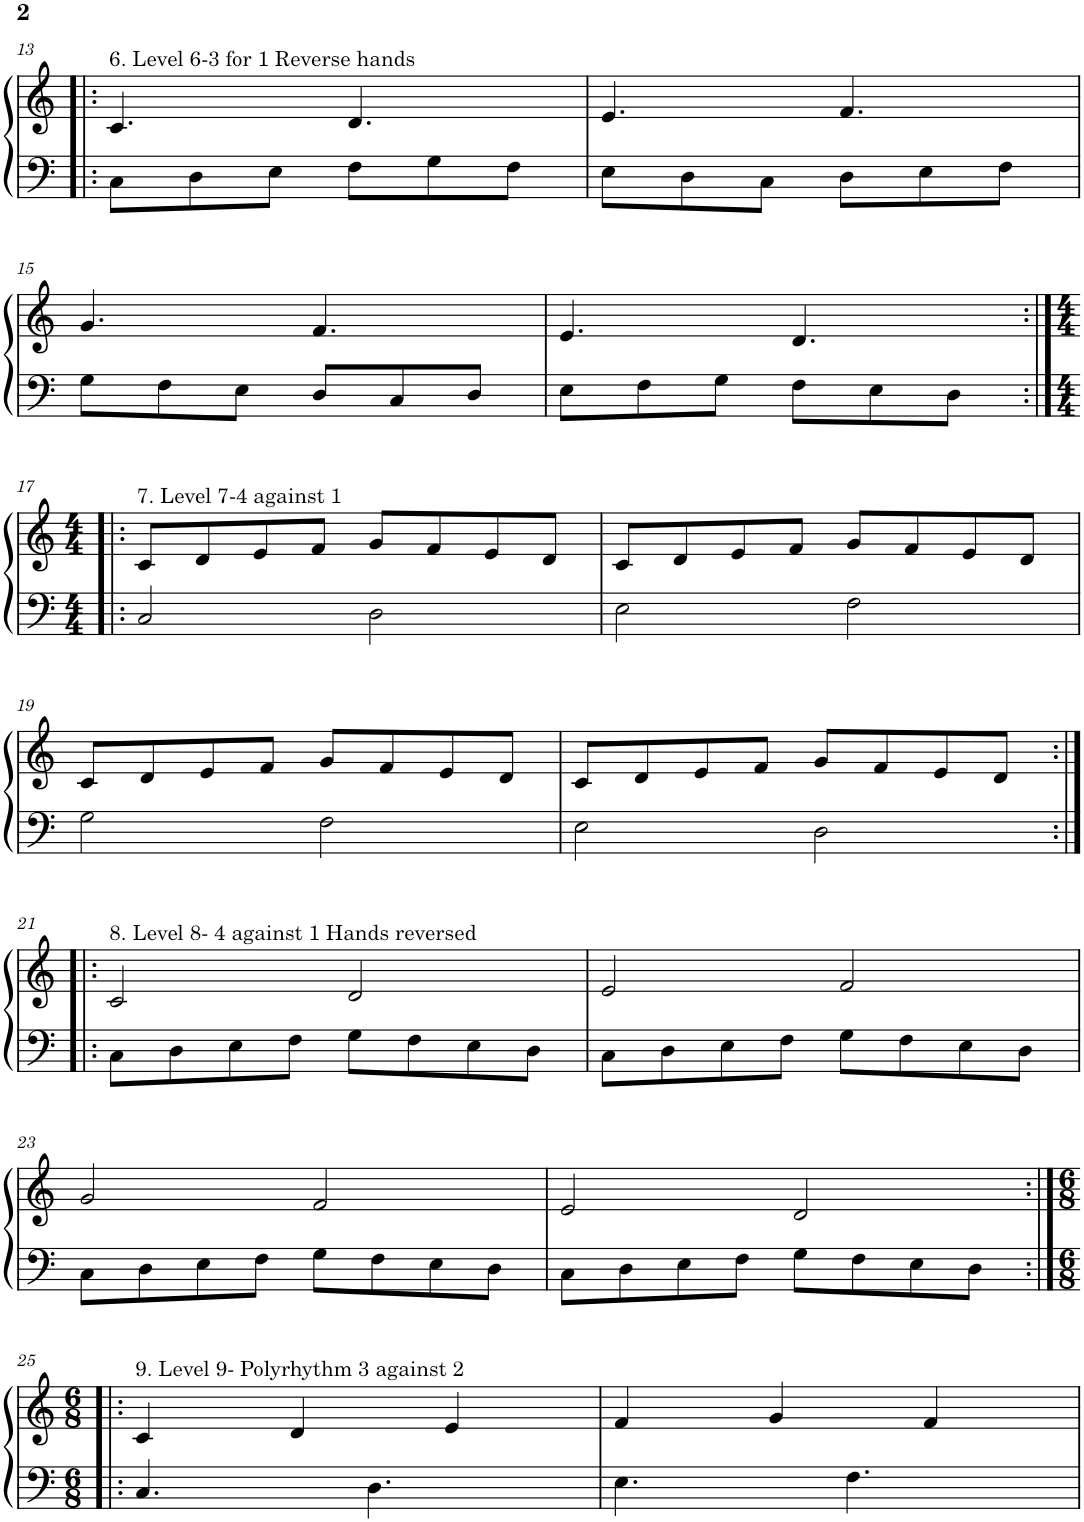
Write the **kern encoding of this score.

**kern	**kern
*part1	*part1
*staff2	*staff1
*I"Piano	*
*I'Pno.	*
!!LO:PB:g=z
*clefF4	*clefG2
*k[]	*k[]
*M6/8	*M6/8
=13!|:	=13!|:
!	!LO:TX:a:t=6. Level 6-3 for 1 Reverse hands
8C\L	4.c/
8D\	.
8E\J	.
8F\L	4.d/
8G\	.
8F\J	.
=14	=14
8E\L	4.e/
8D\	.
8C\J	.
8D\L	4.f/
8E\	.
8F\J	.
!!LO:LB:g=z
=15	=15
8G\L	4.g/
8F\	.
8E\J	.
8D/L	4.f/
8C/	.
8D/J	.
=16	=16
8E\L	4.e/
8F\	.
8G\J	.
8F\L	4.d/
8E\	.
8D\J	.
!!LO:LB:g=z
=17:|!|:	=17:|!|:
*M4/4	*M4/4
!	!LO:TX:a:t=7. Level 7-4 against 1
2C/	8c/L
.	8d/
.	8e/
.	8f/J
2D\	8g/L
.	8f/
.	8e/
.	8d/J
=18	=18
2E\	8c/L
.	8d/
.	8e/
.	8f/J
2F\	8g/L
.	8f/
.	8e/
.	8d/J
!!LO:LB:g=z
=19	=19
2G\	8c/L
.	8d/
.	8e/
.	8f/J
2F\	8g/L
.	8f/
.	8e/
.	8d/J
=20	=20
2E\	8c/L
.	8d/
.	8e/
.	8f/J
2D\	8g/L
.	8f/
.	8e/
.	8d/J
!!LO:LB:g=z
=21:|!|:	=21:|!|:
!	!LO:TX:a:t=8. Level 8- 4 against 1 Hands reversed
8C\L	2c/
8D\	.
8E\	.
8F\J	.
8G\L	2d/
8F\	.
8E\	.
8D\J	.
=22	=22
8C\L	2e/
8D\	.
8E\	.
8F\J	.
8G\L	2f/
8F\	.
8E\	.
8D\J	.
!!LO:LB:g=z
=23	=23
8C\L	2g/
8D\	.
8E\	.
8F\J	.
8G\L	2f/
8F\	.
8E\	.
8D\J	.
=24	=24
8C\L	2e/
8D\	.
8E\	.
8F\J	.
8G\L	2d/
8F\	.
8E\	.
8D\J	.
!!LO:LB:g=z
=25:|!|:	=25:|!|:
*M6/8	*M6/8
!	!LO:TX:a:t=9. Level 9- Polyrhythm 3 against 2
4.C/	4c/
.	4d/
4.D\	.
.	4e/
=26	=26
4.E\	4f/
.	4g/
4.F\	.
.	4f/
=	=
*-	*-
